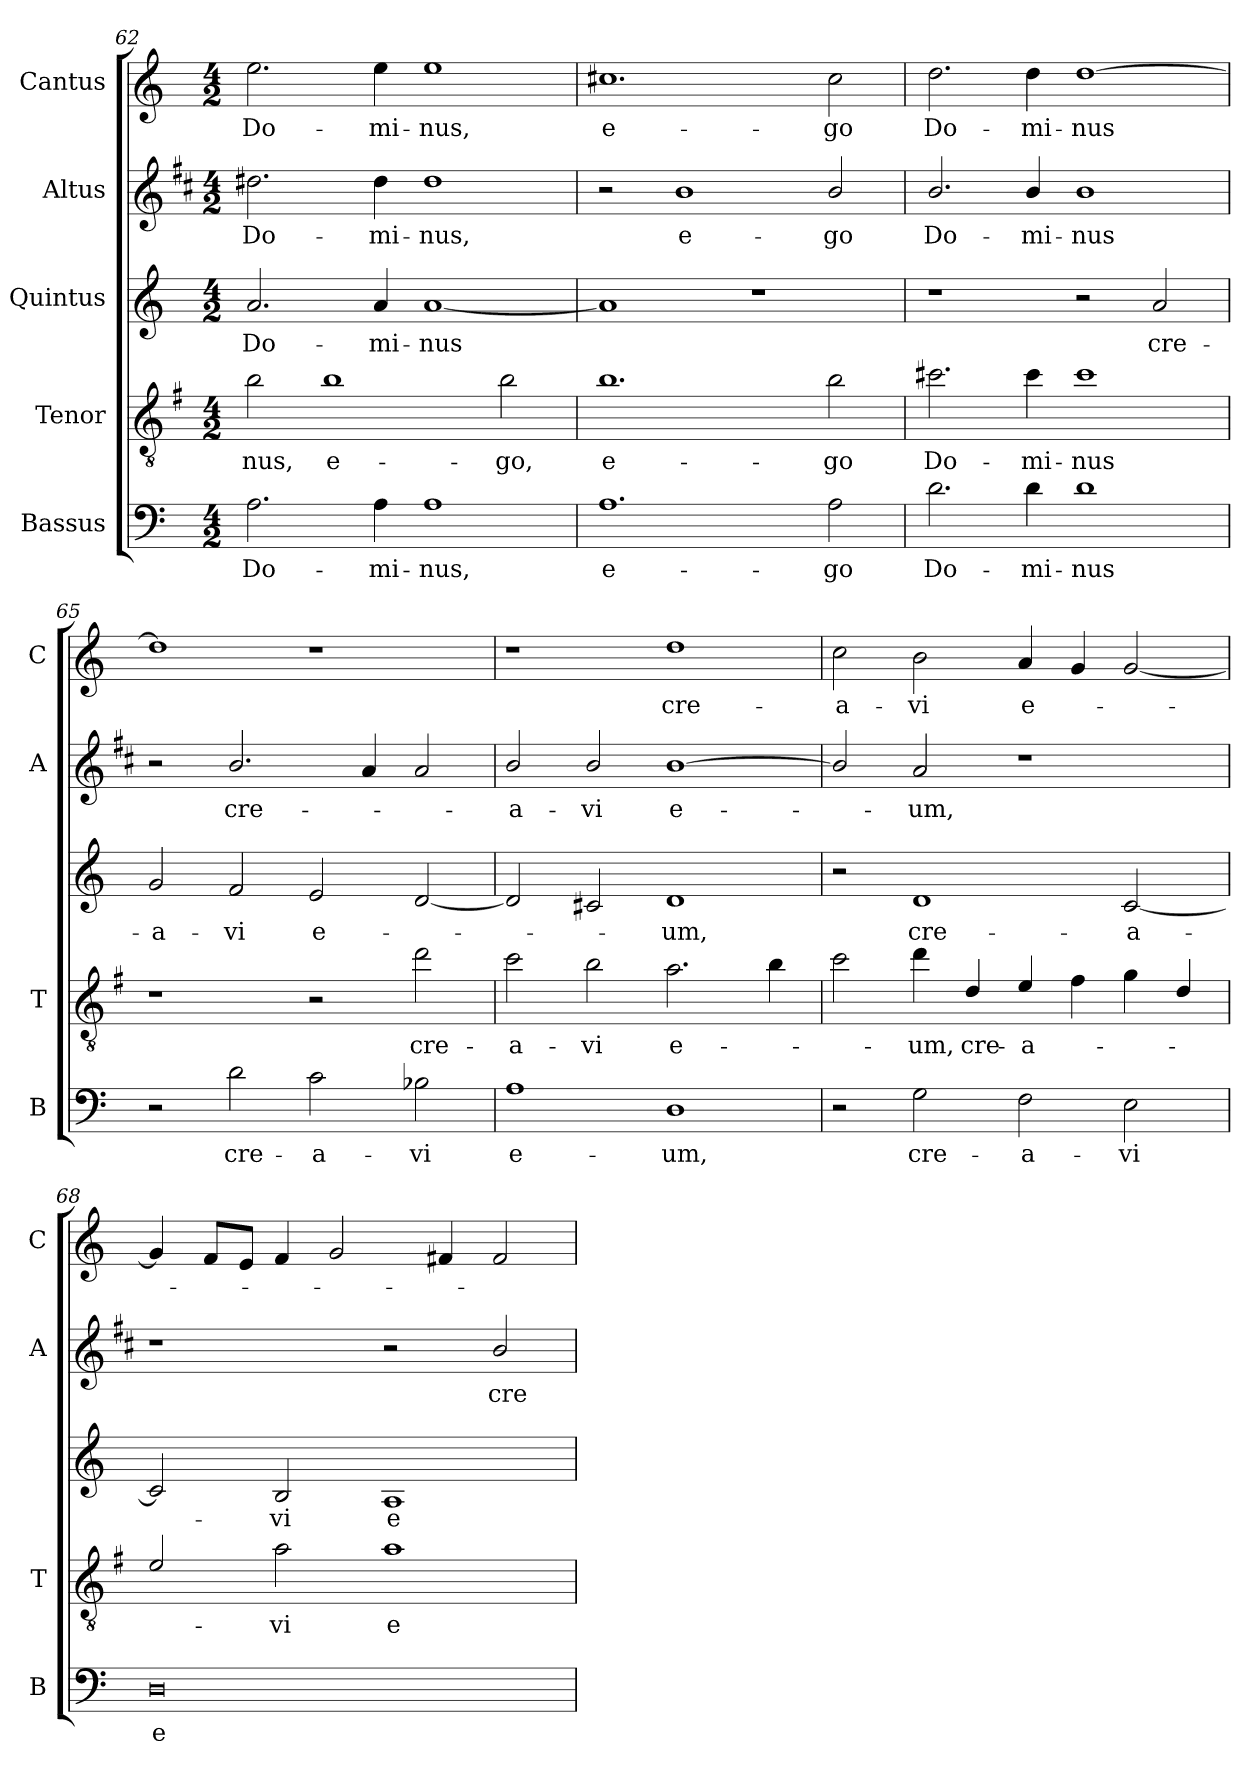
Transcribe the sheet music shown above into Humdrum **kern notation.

**kern	**text	**kern	**text	**kern	**text	**kern	**text	**kern	**text
*part5	*part5	*part4	*part4	*part3	*part3	*part2	*part2	*part1	*part1
*staff5	*staff5	*staff4	*staff4	*staff3	*staff3	*staff2	*staff2	*staff1	*staff1
*I"Bassus	*	*I"Tenor	*	*I"Quintus	*	*I"Altus	*	*I"Cantus	*
*I'B	*	*I'T	*	*	*	*I'A	*	*I'C	*
*clefF4	*	*clefGv2	*	*clefG2	*	*clefG2	*	*clefG2	*
*	*	*ITrd4c7	*	*	*	*ITrd1c2	*	*	*
*k[]	*	*k[]	*	*k[]	*	*k[]	*	*k[]	*
*C:	*	*C:	*	*C:	*	*C:	*	*C:	*
*M4/2	*	*M4/2	*	*M4/2	*	*M4/2	*	*M4/2	*
=62	=62	=62	=62	=62	=62	=62	=62	=62	=62
!	!LO:LY:b	!	!LO:LY:b	!	!LO:LY:b	!	!LO:LY:b	!	!LO:LY:b
2.A\	Do-	2e\	-nus,	2.a/	Do-	2.cc#X\	Do-	2.ee\	Do-
!	!	!	!LO:LY:b	!	!	!	!	!	!
.	.	1e	e-	.	.	.	.	.	.
!	!LO:LY:b	!	!	!	!LO:LY:b	!	!LO:LY:b	!	!LO:LY:b
4A\	-mi-	.	.	4a/	-mi-	4cc#\	-mi-	4ee\	-mi-
!	!LO:LY:b	!	!	!	!LO:LY:b	!	!LO:LY:b	!	!LO:LY:b
1A	-nus,	.	.	[1a	-nus	1cc#	-nus,	1ee	-nus,
!	!	!	!LO:LY:b	!	!	!	!	!	!
.	.	2e\	-go,	.	.	.	.	.	.
=63	=63	=63	=63	=63	=63	=63	=63	=63	=63
!	!LO:LY:b	!	!LO:LY:b	!	!	!	!	!	!LO:LY:b
1.A	e-	1.e	e-	1a]	.	2r	.	1.cc#X	e-
!	!	!	!	!	!	!	!LO:LY:b	!	!
.	.	.	.	.	.	1a	e-	.	.
.	.	.	.	1r	.	.	.	.	.
!	!LO:LY:b	!	!LO:LY:b	!	!	!	!LO:LY:b	!	!LO:LY:b
2A\	-go	2e\	-go	.	.	2a/	-go	2cc#\	-go
=64	=64	=64	=64	=64	=64	=64	=64	=64	=64
!	!LO:LY:b	!	!LO:LY:b	!	!	!	!LO:LY:b	!	!LO:LY:b
2.d\	Do-	2.f#X\	Do-	1r	.	2.a/	Do-	2.dd\	Do-
!	!LO:LY:b	!	!LO:LY:b	!	!	!	!LO:LY:b	!	!LO:LY:b
4d\	-mi-	4f#\	-mi-	.	.	4a/	-mi-	4dd\	-mi-
!	!LO:LY:b	!	!LO:LY:b	!	!	!	!LO:LY:b	!	!LO:LY:b
1d	-nus	1f#	-nus	2r	.	1a	-nus	[1dd	-nus
!	!	!	!	!	!LO:LY:b	!	!	!	!
.	.	.	.	2a/	cre-	.	.	.	.
=65	=65	=65	=65	=65	=65	=65	=65	=65	=65
!	!	!	!	!	!LO:LY:b	!	!	!	!
2r	.	1r	.	2g/	-a-	2r	.	1dd]	.
!	!LO:LY:b	!	!	!	!LO:LY:b	!	!LO:LY:b	!	!
2d\	cre-	.	.	2f/	-vi	2.a/	cre-	.	.
!	!LO:LY:b	!	!	!	!LO:LY:b	!	!	!	!
2c\	-a-	2r	.	2e/	e-	.	.	1r	.
.	.	.	.	.	.	4g/	.	.	.
!	!LO:LY:b	!	!LO:LY:b	!	!	!	!	!	!
2B-X\	-vi	2g\	cre-	[2d/	.	2g/	.	.	.
!!LO:LB:g=z
=66	=66	=66	=66	=66	=66	=66	=66	=66	=66
!	!LO:LY:b	!	!LO:LY:b	!	!	!	!LO:LY:b	!	!
1A	e-	2f\	-a-	2d/]	.	2a/	-a-	1r	.
!	!	!	!LO:LY:b	!	!	!	!LO:LY:b	!	!
.	.	2e\	-vi	2c#X/	.	2a/	-vi	.	.
!	!LO:LY:b	!	!LO:LY:b	!	!LO:LY:b	!	!LO:LY:b	!	!LO:LY:b
1D	-um,	2.d\	e-	1d	-um,	[1a	e-	1dd	cre-
.	.	4e\	.	.	.	.	.	.	.
=67	=67	=67	=67	=67	=67	=67	=67	=67	=67
!	!	!	!	!	!	!	!	!	!LO:LY:b
2r	.	2f\	.	2r	.	2a/]	.	2cc\	-a-
!	!LO:LY:b	!	!LO:LY:b	!	!LO:LY:b	!	!LO:LY:b	!	!LO:LY:b
2G\	cre-	4g\	-um,	1d	cre-	2g/	-um,	2b\	-vi
!	!	!	!LO:LY:b	!	!	!	!	!	!
.	.	4G/	cre-	.	.	.	.	.	.
!	!LO:LY:b	!	!LO:LY:b	!	!	!	!	!	!LO:LY:b
2F\	-a-	4A/	-a-	.	.	1r	.	4a/	e-
.	.	4B\	.	.	.	.	.	4g/	.
!	!LO:LY:b	!	!	!	!LO:LY:b	!	!	!	!
2E\	-vi	4c\	.	[2c/	-a-	.	.	[2g/	.
.	.	4G/	.	.	.	.	.	.	.
=68	=68	=68	=68	=68	=68	=68	=68	=68	=68
!	!LO:LY:b	!	!	!	!	!	!	!	!
0D	e-	2A/	.	2c/]	.	1r	.	4g/]	.
.	.	.	.	.	.	.	.	8f/L	.
.	.	.	.	.	.	.	.	8e/J	.
!	!	!	!LO:LY:b	!	!LO:LY:b	!	!	!	!
.	.	2d\	-vi	2B/	-vi	.	.	4f/	.
.	.	.	.	.	.	.	.	2g/	.
!	!	!	!LO:LY:b	!	!LO:LY:b	!	!	!	!
.	.	1d	e-	1A	e-	2r	.	.	.
.	.	.	.	.	.	.	.	4f#X/	.
!	!	!	!	!	!	!	!LO:LY:b	!	!
.	.	.	.	.	.	2a/	cre-	2f#/	.
=	=	=	=	=	=	=	=	=	=
*-	*-	*-	*-	*-	*-	*-	*-	*-	*-
